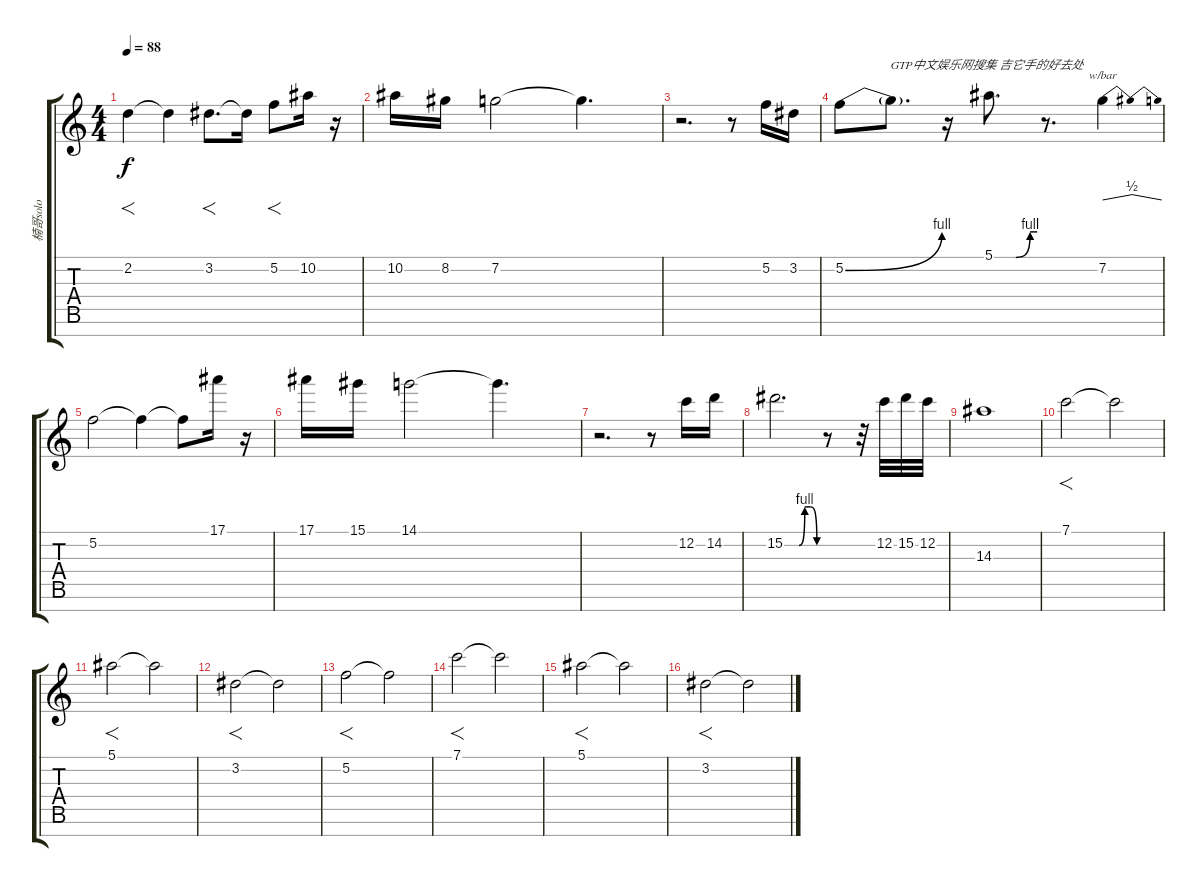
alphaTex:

\track ("楠哥solo" "楠哥solo") {instrument overdrivenguitar}
\staff {score tabs}
\tuning (F4 C4 Ab3 Eb3 Bb2 F2 C2) {hide}
\ts (4 4)
\tempo 88
\clef g2
\ks c
2.2.4{f dy f} 2.2{t}.4 3.2.8{f d} 3.2{t}.16 5.2.8{f} 10.2.16 r.16 |
10.2.16 8.2.16 7.2.2 7.2{t}.4{d} |
r.2{d} r.8 5.2.16 3.2.16 |
5.2{be (bend 0 0 60 4)}.8 5.2{t}.8{d txt "GTP中文娱乐网搜集 吉它手的好去处"} r.16 5.1{be (custom 0 0 30 0 50 4 60 4)}.8{d} r.8{d} 7.2.4{tbe (dip default 0 0 30 2 60 0)} |
5.2.2 5.2{t}.4 5.2{t}.8 17.1.16 r.16 |
17.1.16 15.1.16 14.1.2 14.1{t}.4{d} |
r.2{d} r.8 12.2.16 14.2.16 |
15.2{be (custom 0 0 25 0 35 4 45 4 56 0 60 0)}.2{d} r.8 r.32 12.2.32 15.2.32 12.2.32 |
14.3.1 |
7.1.2{f} 7.1{t}.2 |
5.1.2{f} 5.1{t}.2 |
3.2.2{f} 3.2{t}.2 |
5.2.2{f} 5.2{t}.2 |
7.1.2{f} 7.1{t}.2 |
5.1.2{f} 5.1{t}.2 |
3.2.2{f} 3.2{t}.2
